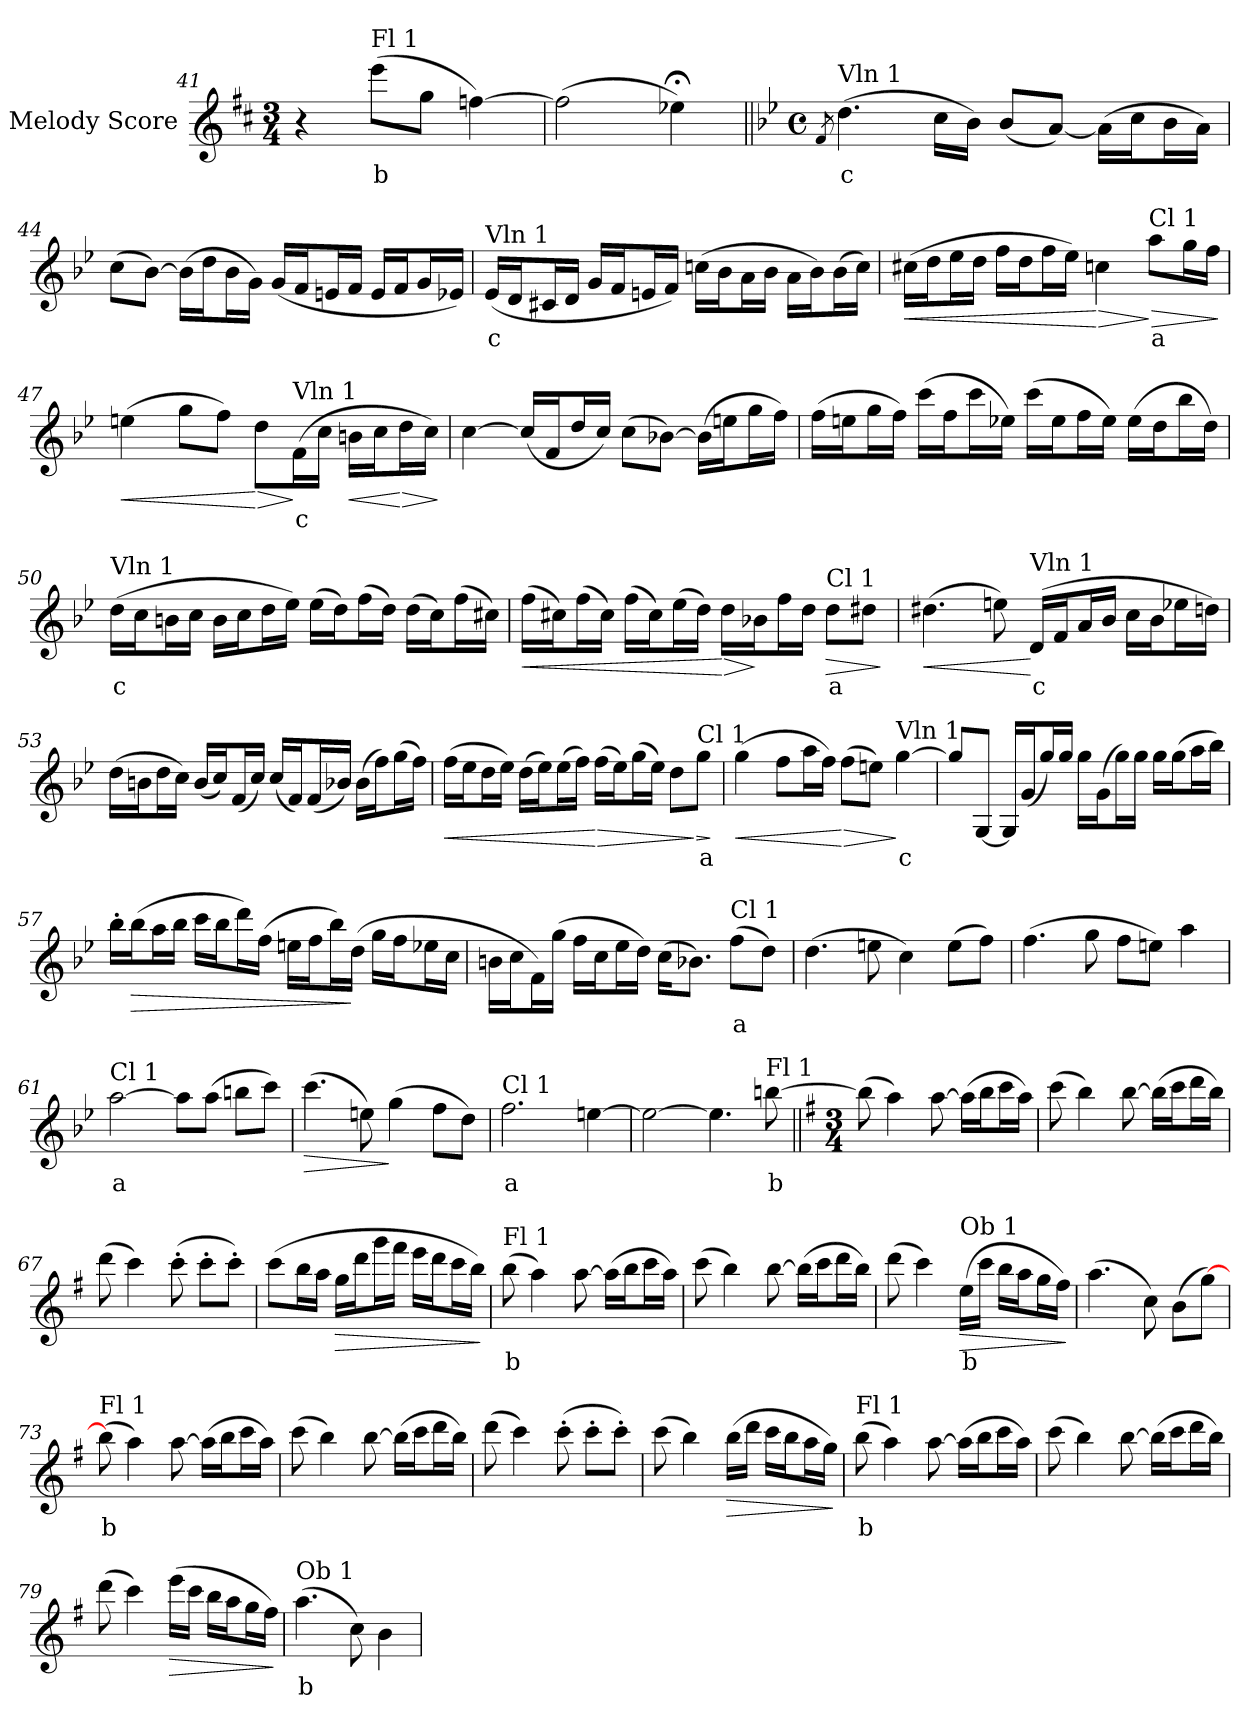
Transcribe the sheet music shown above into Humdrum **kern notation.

**kern	**text	**dynam
*part1	*part1	*part1
*staff1	*staff1	*staff1
*I"Melody Score	*	*
*clefG2	*	*
*k[f#c#]	*	*
*M3/4	*	*
=41	=41	=41
4r	.	.
!LO:TX:a:t=Fl 1	!	!
!	!LO:LY:b:color=#FF0000	!
(8eee\L	b	.
8gg\J	.	.
[4ffn\)	.	.
=42	=42	=42
(2ff\]	.	.
4ee-X;<\)	.	.
=43||	=43||	=43||
*k[b-e-]	*	*
*M4/4	*	*
*met(c)	*	*
8qf/	.	.
!LO:TX:a:t=Vln 1	!	!
!	!LO:LY:b:color=#FF0000	!
(4.dd\	c	.
16cc\LL	.	.
16b-\JJ)	.	.
(8b-/L	.	.
[8a/J)	.	.
(16a\LL]	.	.
16cc\J	.	.
16b-\L	.	.
16a\JJ)	.	.
=44	=44	=44
(8cc\L	.	.
[8b-\J)	.	.
(16b-\LL]	.	.
16dd\J	.	.
16b-\L	.	.
16g\JJ)	.	.
(16g/LL	.	.
16f/J	.	.
16en/L	.	.
16f/JJ	.	.
16e/LL	.	.
16f/J	.	.
16g/L	.	.
16e-X/JJ)	.	.
=45	=45	=45
!LO:TX:a:t=Vln 1	!	!
!	!LO:LY:b:color=#FF0000	!
(16e-/LL	c	.
16d/J	.	.
16c#X/L	.	.
16d/JJ	.	.
16g/LL	.	.
16f/J	.	.
16en/L	.	.
16f/JJ)	.	.
(16ccn\LL	.	.
16b-\J	.	.
16a\L	.	.
16b-\JJ	.	.
16a\LL	.	.
16b-\J)	.	.
(16b-\L	.	.
16cc\JJ)	.	.
=46	=46	=46
!	!	!LO:HP:b
(16cc#X\LL	.	<
16dd\J	.	.
16ee-\L	.	.
16dd\JJ	.	.
16ff\LL	.	.
16dd\J	.	.
16ff\L	.	.
16ee-\JJ)	.	.
!	!	!LO:HP:n=1:b
4ccn\	.	[ >
!LO:TX:a:t=Cl 1	!	!
!	!LO:LY:b:color=#FF0000	!LO:HP:n=1:b
8aa\L	a	] >
16gg\L	.	.
16ff\JJ	.	.
.	.	]
=47	=47	=47
!	!	!LO:HP:b
(4ee\	.	<
8gg\L	.	.
8ff\J)	.	.
!	!	!LO:HP:n=1:b
8dd\L	.	[ >
!LO:TX:a:t=Vln 1	!	!
!	!LO:LY:b:color=#FF0000	!
(16f\L	c	]
16cc\JJ	.	.
!	!	!LO:HP:b
16bn\LL	.	<
16cc\J	.	.
!	!	!LO:HP:n=1:b
16dd\L	.	[ >
16cc\JJ)	.	.
.	.	]
=48	=48	=48
[4cc\	.	.
(16cc/LL]	.	.
16f/J	.	.
16dd/L	.	.
16cc/JJ)	.	.
(8cc\L	.	.
[8b-X\J)	.	.
(16b-\LL]	.	.
16een\J	.	.
16gg\L	.	.
16ff\JJ)	.	.
=49	=49	=49
(16ff\LL	.	.
16een\J	.	.
16gg\L	.	.
16ff\JJ)	.	.
(16ccc\LL	.	.
16ff\J	.	.
16ccc\L	.	.
16ee-X\JJ)	.	.
(16ccc\LL	.	.
16ee-\J	.	.
16ff\L	.	.
16ee-\JJ)	.	.
(16ee-\LL	.	.
16dd\J	.	.
16bb-\L	.	.
16dd\JJ)	.	.
=50	=50	=50
!LO:TX:a:t=Vln 1	!	!
!	!LO:LY:b:color=#FF0000	!
(16dd\LL	c	.
16cc\J	.	.
16bn\L	.	.
16cc\JJ	.	.
16b\LL	.	.
16cc\J	.	.
16dd\L	.	.
16ee-\JJ)	.	.
(16ee-\LL	.	.
16dd\J)	.	.
(16ff\L	.	.
16dd\JJ)	.	.
(16dd\LL	.	.
16cc\J)	.	.
(16ff\L	.	.
16cc#X\JJ)	.	.
=51	=51	=51
!	!	!LO:HP:b
(16ff\LL	.	<
16cc#X\J)	.	.
(16ff\L	.	.
16cc#\JJ)	.	.
(16ff\LL	.	.
16cc#\J)	.	.
(16ee-\L	.	.
16dd\JJ)	.	.
!	!	!LO:HP:n=1:b
16dd\LL	.	[ >
16b-X\J	.	]
16ff\L	.	.
16dd\JJ	.	.
!LO:TX:a:t=Cl 1	!	!
!	!LO:LY:b:color=#FF0000	!LO:HP:b
8dd\L	a	>
8dd#X\J	.	.
.	.	]
=52	=52	=52
!	!	!LO:HP:b
(4.dd#X\	.	<
8ee\)	.	.
!LO:TX:a:t=Vln 1	!	!
!	!LO:LY:b:color=#FF0000	!
(16d/LL	c	[
16f/J	.	.
16a/L	.	.
16b-/JJ	.	.
16cc\LL	.	.
16b-\J	.	.
16ee-\L	.	.
16dd\JJ)	.	.
=53	=53	=53
(16dd\LL	.	.
16bn\J	.	.
16dd\L	.	.
16cc\JJ)	.	.
(16b/LL	.	.
16cc/J)	.	.
(16f/L	.	.
16cc/JJ)	.	.
(16cc/LL	.	.
16f/J)	.	.
(16f/L	.	.
16b-X/JJ)	.	.
(16b-\LL	.	.
16ff\J)	.	.
(16gg\L	.	.
16ff\JJ)	.	.
=54	=54	=54
!	!	!LO:HP:b
(16ff\LL	.	<
16ee-\J	.	.
16dd\L	.	.
16ee-\JJ)	.	.
(16dd\LL	.	.
16ee-\J)	.	.
(16ee-\L	.	.
16ff\JJ)	.	.
!	!	!LO:HP:n=1:b
(16ff\LL	.	[ >
16ee-\J)	.	.
(16gg\L	.	.
16ee-\JJ)	.	.
8dd\L	.	.
!LO:TX:a:t=Cl 1	!	!
!	!LO:LY:b:color=#FF0000	!LO:HP:n=1:b
8gg\J	a	] >
.	.	]
=55	=55	=55
!	!	!LO:HP:b
(4gg\	.	<
8ff\L	.	.
16aa\L	.	.
16ff\JJ)	.	.
!	!	!LO:HP:n=1:b
(8ff\L	.	[ >
8ee\J)	.	.
!LO:TX:a:t=Vln 1	!	!
!	!LO:LY:b:color=#FF0000	!
[4gg\	c	]
=56	=56	=56
8gg/L]	.	.
[8G/J	.	.
16G/LL]	.	.
(16g/J	.	.
16gg/L)	.	.
16gg/JJ	.	.
16gg\LL	.	.
(16g\J	.	.
16gg\L)	.	.
16gg\JJ	.	.
16gg\LL	.	.
(16gg\J	.	.
16aa\L	.	.
16bb-\JJ)	.	.
=57	=57	=57
16bb-'\LL	.	.
!	!	!LO:HP:b
(16bb-\J	.	>
16aa\L	.	.
16bb-\JJ	.	.
16ccc\LL	.	.
16bb-\J	.	.
16ddd\L)	.	.
(16ff\JJ	.	.
16een\LL	.	.
16ff\J	.	.
16bb-\L)	.	.
(16dd\JJ	.	]
16gg\LL	.	.
16ff\J	.	.
16ee-X\L	.	.
16cc\JJ	.	.
=58	=58	=58
16bn\LL	.	.
16cc\J	.	.
16f\L)	.	.
(16gg\JJ	.	.
16ff\LL	.	.
16cc\J	.	.
16ee-\L	.	.
16dd\JJ)	.	.
(16cc\KL	.	.
8.b-X\J)	.	.
!LO:TX:a:t=Cl 1	!	!
!	!LO:LY:b:color=#FF0000	!
(8ff\L	a	.
8dd\J)	.	.
=59	=59	=59
(4.dd\	.	.
8ee\	.	.
4cc\)	.	.
(8ee\L	.	.
8ff\J)	.	.
=60	=60	=60
(4.ff\	.	.
8gg\	.	.
8ff\L	.	.
8ee\J)	.	.
4aa\	.	.
=61	=61	=61
!LO:TX:a:t=Cl 1	!	!
!	!LO:LY:b:color=#FF0000	!
[2aa\	a	.
8aa\L]	.	.
(8aa\J	.	.
8bb\L	.	.
8ccc\J)	.	.
=62	=62	=62
!	!	!LO:HP:b
(4.ccc\	.	>
8ee\)	.	.
(4gg\	.	]
8ff\L	.	.
8dd\J)	.	.
=63	=63	=63
!LO:TX:a:t=Cl 1	!	!
!	!LO:LY:b:color=#FF0000	!
2.ff\	a	.
[4ee\	.	.
=64	=64	=64
2ee\_	.	.
4.ee\]	.	.
!LO:TX:a:t=Fl 1	!	!
!	!LO:LY:b:color=#FF0000	!
[8bbn\	b	.
=65||	=65||	=65||
*k[f#]	*	*
*M3/4	*	*
*MM63	*	*
(8bb\]	.	.
4aa\)	.	.
[8aa\	.	.
(16aa\LL]	.	.
16bb\J	.	.
16ccc\L	.	.
16aa\JJ)	.	.
=66	=66	=66
(8ccc\	.	.
4bb\)	.	.
[8bb\	.	.
(16bb\LL]	.	.
16ccc\J	.	.
16ddd\L	.	.
16bb\JJ)	.	.
=67	=67	=67
(8ddd\	.	.
4ccc\)	.	.
(8ccc'\	.	.
8ccc'\L	.	.
8ccc'\J)	.	.
=68	=68	=68
(8ccc\L	.	.
16bb\L	.	.
16aa\JJ	.	.
!	!	!LO:HP:b
16gg\LL	.	>
16ddd\J	.	.
16ggg\L	.	.
16fff#\JJ	.	.
16eee\LL	.	.
16ddd\J	.	.
16ccc\L	.	.
16bb\JJ)	.	.
.	.	]
=69	=69	=69
!LO:TX:a:t=Fl 1	!	!
!	!LO:LY:b:color=#FF0000	!
(8bb\	b	.
4aa\)	.	.
[8aa\	.	.
(16aa\LL]	.	.
16bb\J	.	.
16ccc\L	.	.
16aa\JJ)	.	.
=70	=70	=70
(8ccc\	.	.
4bb\)	.	.
[8bb\	.	.
(16bb\LL]	.	.
16ccc\J	.	.
16ddd\L	.	.
16bb\JJ)	.	.
=71	=71	=71
(8ddd\	.	.
4ccc\)	.	.
!LO:TX:a:t=Ob 1	!	!
!	!LO:LY:b:color=#FF0000	!LO:HP:b
(16ee\LL	b	>
16ccc\JJ	.	.
16bb\LL	.	.
16aa\J	.	.
16gg\L	.	.
16ff#\JJ)	.	.
.	.	]
=72	=72	=72
(4.aa\	.	.
8cc\)	.	.
(8b\L	.	.
[8gg\J)	.	.
=73	=73	=73
!LO:TX:a:t=Fl 1	!	!
!	!LO:LY:b:color=#FF0000	!
(8bb\]	b	.
4aa\)	.	.
[8aa\	.	.
(16aa\LL]	.	.
16bb\J	.	.
16ccc\L	.	.
16aa\JJ)	.	.
=74	=74	=74
(8ccc\	.	.
4bb\)	.	.
[8bb\	.	.
(16bb\LL]	.	.
16ccc\J	.	.
16ddd\L	.	.
16bb\JJ)	.	.
=75	=75	=75
(8ddd\	.	.
4ccc\)	.	.
(8ccc'\	.	.
8ccc'\L	.	.
8ccc'\J)	.	.
=76	=76	=76
(8ccc\	.	.
4bb\)	.	.
!	!	!LO:HP:b
(16bb\LL	.	>
16ddd\JJ	.	.
16ccc\LL	.	.
16bb\J	.	.
16aa\L	.	.
16gg\JJ)	.	.
.	.	]
=77	=77	=77
!LO:TX:a:t=Fl 1	!	!
!	!LO:LY:b:color=#FF0000	!
(8bb\	b	.
4aa\)	.	.
[8aa\	.	.
(16aa\LL]	.	.
16bb\J	.	.
16ccc\L	.	.
16aa\JJ)	.	.
=78	=78	=78
(8ccc\	.	.
4bb\)	.	.
[8bb\	.	.
(16bb\LL]	.	.
16ccc\J	.	.
16ddd\L	.	.
16bb\JJ)	.	.
=79	=79	=79
(8ddd\	.	.
4ccc\)	.	.
!	!	!LO:HP:b
(16eee\LL	.	>
16ccc\JJ	.	.
16bb\LL	.	.
16aa\J	.	.
16gg\L	.	.
16ff#\JJ)	.	.
.	.	]
=80	=80	=80
!LO:TX:a:t=Ob 1	!	!
!	!LO:LY:b:color=#FF0000	!
(4.aa\	b	.
8cc\)	.	.
4b\	.	.
=	=	=
*-	*-	*-
